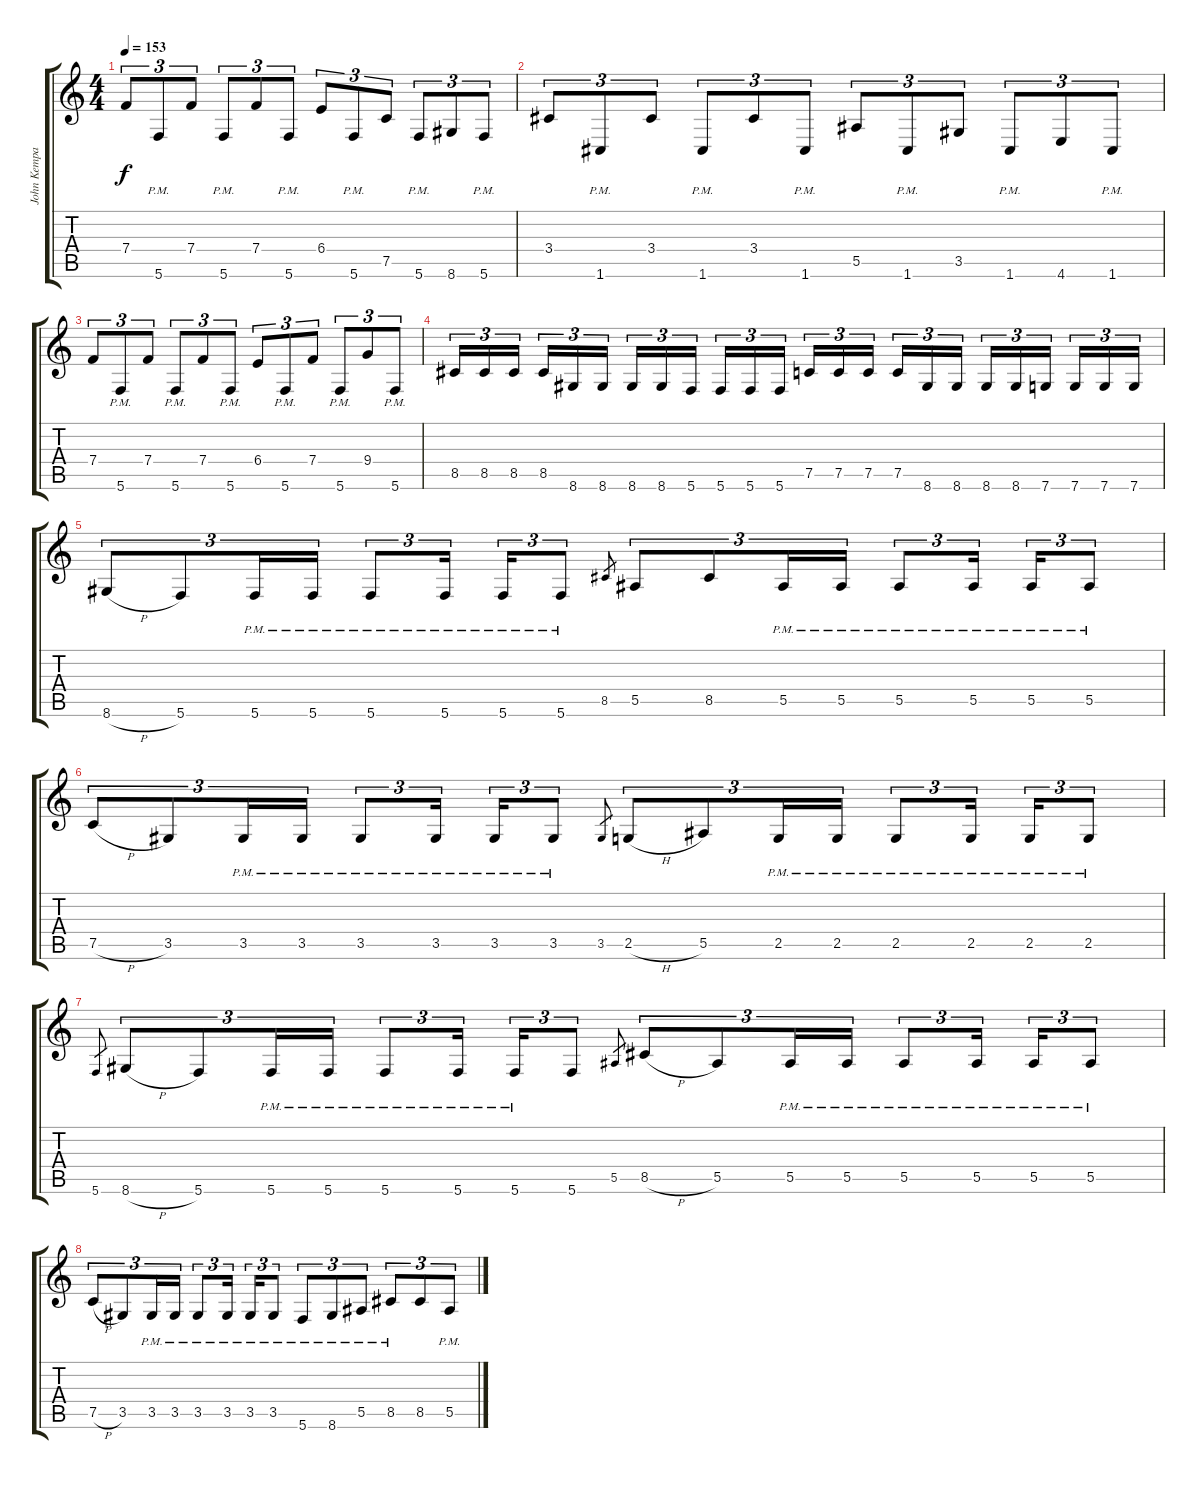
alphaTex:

\track ("John Kempainen (Guitar)" "John Kempa") {instrument distortionguitar}
\staff {score tabs}
\tuning (C4 G3 Eb3 Bb2 F2 C2) {hide}
\ts (4 4)
\tempo 153
\clef g2
\ks c
7.4.8{tu (3 2) dy f} 5.6{pm}.8{tu (3 2)} 7.4.8{tu (3 2)} 5.6{pm}.8{tu (3 2)} 7.4.8{tu (3 2)} 5.6{pm}.8{tu (3 2)} 6.4.8{tu (3 2)} 5.6{pm}.8{tu (3 2)} 7.5.8{tu (3 2)} 5.6{pm}.8{tu (3 2)} 8.6.8{tu (3 2)} 5.6{pm}.8{tu (3 2)} |
3.4.8{tu (3 2)} 1.6{pm}.8{tu (3 2)} 3.4.8{tu (3 2)} 1.6{pm}.8{tu (3 2)} 3.4.8{tu (3 2)} 1.6{pm}.8{tu (3 2)} 5.5.8{tu (3 2)} 1.6{pm}.8{tu (3 2)} 3.5.8{tu (3 2)} 1.6{pm}.8{tu (3 2)} 4.6.8{tu (3 2)} 1.6{pm}.8{tu (3 2)} |
7.4.8{tu (3 2)} 5.6{pm}.8{tu (3 2)} 7.4.8{tu (3 2)} 5.6{pm}.8{tu (3 2)} 7.4.8{tu (3 2)} 5.6{pm}.8{tu (3 2)} 6.4.8{tu (3 2)} 5.6{pm}.8{tu (3 2)} 7.4.8{tu (3 2)} 5.6{pm}.8{tu (3 2)} 9.4.8{tu (3 2)} 5.6{pm}.8{tu (3 2)} |
8.5.16{tu (3 2)} 8.5.16{tu (3 2)} 8.5.16{tu (3 2)} 8.5.16{tu (3 2)} 8.6.16{tu (3 2)} 8.6.16{tu (3 2)} 8.6.16{tu (3 2)} 8.6.16{tu (3 2)} 5.6.16{tu (3 2)} 5.6.16{tu (3 2)} 5.6.16{tu (3 2)} 5.6.16{tu (3 2)} 7.5.16{tu (3 2)} 7.5.16{tu (3 2)} 7.5.16{tu (3 2)} 7.5.16{tu (3 2)} 8.6.16{tu (3 2)} 8.6.16{tu (3 2)} 8.6.16{tu (3 2)} 8.6.16{tu (3 2)} 7.6.16{tu (3 2)} 7.6.16{tu (3 2)} 7.6.16{tu (3 2)} 7.6.16{tu (3 2)} |
8.6{h}.8{tu (3 2)} 5.6.8{tu (3 2)} 5.6{pm}.16{tu (3 2)} 5.6{pm}.16{tu (3 2)} 5.6{pm}.8{tu (3 2)} 5.6{pm}.16{tu (3 2)} 5.6{pm}.16{tu (3 2)} 5.6{pm}.8{tu (3 2)} 8.5.8{gr} 5.5.8{tu (3 2)} 8.5.8{tu (3 2)} 5.5{pm}.16{tu (3 2)} 5.5{pm}.16{tu (3 2)} 5.5{pm}.8{tu (3 2)} 5.5{pm}.16{tu (3 2)} 5.5{pm}.16{tu (3 2)} 5.5{pm}.8{tu (3 2)} |
7.5{h}.8{tu (3 2)} 3.5.8{tu (3 2)} 3.5{pm}.16{tu (3 2)} 3.5{pm}.16{tu (3 2)} 3.5{pm}.8{tu (3 2)} 3.5{pm}.16{tu (3 2)} 3.5{pm}.16{tu (3 2)} 3.5{pm}.8{tu (3 2)} 3.5.8{gr} 2.5{h}.8{tu (3 2)} 5.5.8{tu (3 2)} 2.5{pm}.16{tu (3 2)} 2.5{pm}.16{tu (3 2)} 2.5{pm}.8{tu (3 2)} 2.5{pm}.16{tu (3 2)} 2.5{pm}.16{tu (3 2)} 2.5{pm}.8{tu (3 2)} |
5.6.8{gr} 8.6{h}.8{tu (3 2)} 5.6.8{tu (3 2)} 5.6{pm}.16{tu (3 2)} 5.6{pm}.16{tu (3 2)} 5.6{pm}.8{tu (3 2)} 5.6{pm}.16{tu (3 2)} 5.6{pm}.16{tu (3 2)} 5.6.8{tu (3 2)} 5.5.8{gr} 8.5{h}.8{tu (3 2)} 5.5.8{tu (3 2)} 5.5{pm}.16{tu (3 2)} 5.5{pm}.16{tu (3 2)} 5.5{pm}.8{tu (3 2)} 5.5{pm}.16{tu (3 2)} 5.5{pm}.16{tu (3 2)} 5.5{pm}.8{tu (3 2)} |
7.5{h}.8{tu (3 2)} 3.5.8{tu (3 2)} 3.5{pm}.16{tu (3 2)} 3.5{pm}.16{tu (3 2)} 3.5{pm}.8{tu (3 2)} 3.5{pm}.16{tu (3 2)} 3.5{pm}.16{tu (3 2)} 3.5{pm}.8{tu (3 2)} 5.6{pm}.8{tu (3 2)} 8.6{pm}.8{tu (3 2)} 5.5{pm}.8{tu (3 2)} 8.5{pm}.8{tu (3 2)} 8.5.8{tu (3 2)} 5.5{pm}.8{tu (3 2)}
